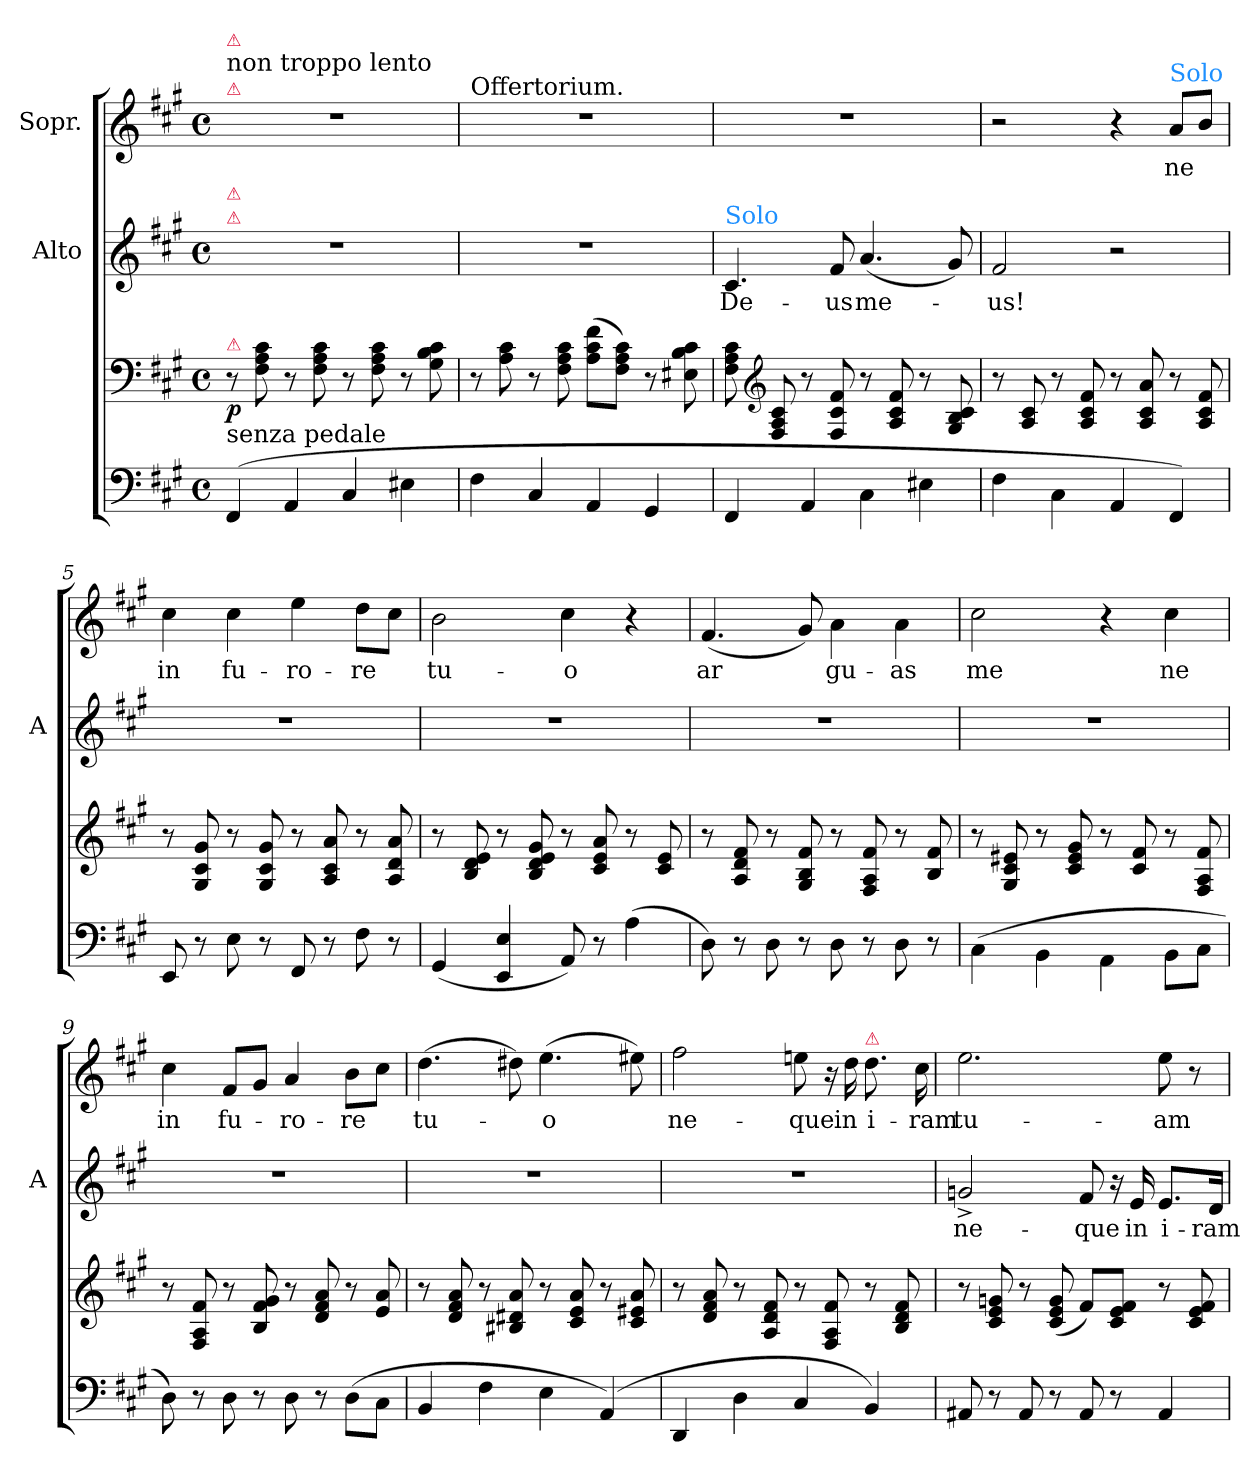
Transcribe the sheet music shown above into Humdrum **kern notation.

**kern	**kern	**dynam	**kern	**text	**kern	**text
*part3	*part3	*part3	*part2	*part2	*part1	*part1
*staff4	*staff3	*staff3/4	*staff2	*staff2	*staff1	*staff1
*	*	*	*I"Alto	*	*I"Sopr.	*
*	*	*	*I'A	*	*	*
*clefF4	*clefF4	*	*clefG2	*	*clefG2	*
*k[f#c#g#]	*k[f#c#g#]	*	*k[f#c#g#]	*	*k[f#c#g#]	*
*M4/4	*M4/4	*	*M4/4	*	*M4/4	*
*met(c)	*met(c)	*	*met(c)	*	*met(c)	*
=1	=1	=1	=1	=1	=1	=1
!	!	!	!	!	!LO:TX:a:color=crimson:t=⚠	!
!	!	!	!	!	!LO:TX:a:t=non troppo lento	!
!	!	!	!	!	!LO:TX:a:color=crimson:t=⚠	!
!	!	!	!LO:TX:a:color=crimson:t=⚠	!	!	!
!	!	!	!LO:TX:a:color=crimson:t=⚠	!	!	!
!	!LO:TX:a:color=crimson:t=⚠	!	!	!	!	!
!LO:TX:a:t=senza pedale	!	!	!	!	!	!
(4FF#/	8r	p.	1r	.	1r	.
.	8F#\ 8A\ 8c#\	.	.	.	.	.
4AA/	8r	.	.	.	.	.
.	8F#\ 8A\ 8c#\	.	.	.	.	.
4C#/	8r	.	.	.	.	.
.	8F#\ 8A\ 8c#\	.	.	.	.	.
4E#X\	8r	.	.	.	.	.
.	8G#\ 8B\ 8c#\	.	.	.	.	.
=2	=2	=2	=2	=2	=2	=2
!	!	!	!	!	!LO:TX:a:t=Offertorium.	!
4F#\	8r	.	1r	.	1r	.
.	8A\ 8c#\	.	.	.	.	.
4C#/	8r	.	.	.	.	.
.	8F#\ 8A\ 8c#\	.	.	.	.	.
4AA/	(8A\ 8c#\ 8f#\L	.	.	.	.	.
.	8F#\ 8A\ 8c#\J)	.	.	.	.	.
4GG#/	8r	.	.	.	.	.
.	8E#X\ 8B\ 8c#\	.	.	.	.	.
=3	=3	=3	=3	=3	=3	=3
!	!	!	!LO:TX:a:color=dodgerblue:t=Solo	!	!	!
4FF#/	8F#\ 8A\ 8c#\	.	4.c#/	De-	1r	.
*	*clefG2	*	*	*	*	*
.	8F#/ 8A/ 8c#/	.	.	.	.	.
4AA/	8r	.	.	.	.	.
.	8F#/ 8c#/ 8f#/	.	8f#/	-us	.	.
4C#\	8r	.	(4.a/	me-	.	.
.	8A/ 8c#/ 8f#/	.	.	.	.	.
4E#X\	8r	.	.	.	.	.
.	8G#/ 8B/ 8c#/	.	8g#/)	.	.	.
=4	=4	=4	=4	=4	=4	=4
4F#\	8r	.	2f#/	-us!	2r	.
.	8A/ 8c#/	.	.	.	.	.
4C#\	8r	.	.	.	.	.
.	8A/ 8c#/ 8f#/	.	.	.	.	.
4AA/	8r	.	2r	.	4r	.
.	8A/ 8c#/ 8a/	.	.	.	.	.
!	!	!	!	!	!LO:TX:a:color=dodgerblue:t=Solo	!
4FF#/)	8r	.	.	.	8a/L	ne
.	8A/ 8c#/ 8f#/	.	.	.	8b/J	.
=5	=5	=5	=5	=5	=5	=5
8EE/	8r	.	1r	.	4cc#\	in
8r	8G#/ 8c#/ 8g#/	.	.	.	.	.
8E\	8r	.	.	.	4cc#\	fu-
8r	8G#/ 8c#/ 8g#/	.	.	.	.	.
8FF#/	8r	.	.	.	4ee\	-ro-
8r	8A/ 8c#/ 8a/	.	.	.	.	.
8F#\	8r	.	.	.	8dd\L	-re
8r	8A/ 8d/ 8a/	.	.	.	8cc#\J	.
=6	=6	=6	=6	=6	=6	=6
(>4GG#/	8r	.	1r	.	2b\	tu-
.	8B/ 8d/ 8e/	.	.	.	.	.
4EE/ 4E/	8r	.	.	.	.	.
.	8B/ 8d/ 8e/ 8g#/	.	.	.	.	.
8AA/)	8r	.	.	.	4cc#\	-o
8r	8c#/ 8e/ 8a/	.	.	.	.	.
(4A\	8r	.	.	.	4r	.
.	8c#/ 8e/	.	.	.	.	.
=7	=7	=7	=7	=7	=7	=7
8D\)	8r	.	1r	.	(4.f#/	ar
8r	8A/ 8d/ 8f#/	.	.	.	.	.
8D\	8r	.	.	.	.	.
8r	8G#/ 8B/ 8f#/	.	.	.	8g#/)	.
8D\	8r	.	.	.	4a\	gu-
8r	8F#/ 8A/ 8f#/	.	.	.	.	.
8D\	8r	.	.	.	4a\	-as
8r	8B/ 8f#/	.	.	.	.	.
=8	=8	=8	=8	=8	=8	=8
(<4C#\	8r	.	1r	.	2cc#\	me
.	8G#/ 8c#/ 8e#X/	.	.	.	.	.
4BB\	8r	.	.	.	.	.
.	8c#/ 8e#/ 8g#/	.	.	.	.	.
4AA\	8r	.	.	.	4r	.
.	8c#/ 8f#/	.	.	.	.	.
8BB\L	8r	.	.	.	4cc#\	ne
8C#\J	8F#/ 8A/ 8f#/	.	.	.	.	.
=9	=9	=9	=9	=9	=9	=9
8D\)	8r	.	1r	.	4cc#\	in
8r	8F#/ 8A/ 8f#/	.	.	.	.	.
8D\	8r	.	.	.	8f#/L	fu-
8r	8B/ 8f#/ 8g#/	.	.	.	8g#/J	.
8D\	8r	.	.	.	4a/	-ro-
8r	8d/ 8f#/ 8a/	.	.	.	.	.
(>8D\L	8r	.	.	.	8b\L	re
8C#\J	8e/ 8a/	.	.	.	8cc#\J	.
=10	=10	=10	=10	=10	=10	=10
4BB/	8r	.	1r	.	(4.dd\	tu-
.	8d/ 8f#/ 8a/	.	.	.	.	.
4F#\	8r	.	.	.	.	.
.	8B#X/ 8d#X/ 8a/	.	.	.	8dd#X\)	.
4E\	8r	.	.	.	(4.ee\	-o
.	8c#/ 8e/ 8a/	.	.	.	.	.
(>4AA/)	8r	.	.	.	.	.
.	8c#/ 8e#X/ 8a/	.	.	.	8ee#X\)	.
=11	=11	=11	=11	=11	=11	=11
4DD/	8r	.	1r	.	2ff#\	ne-
.	8d/ 8f#/ 8a/	.	.	.	.	.
4D\	8r	.	.	.	.	.
.	8A/ 8d/ 8f#/	.	.	.	.	.
4C#/	8r	.	.	.	8een\	-que
.	8F#/ 8A/ 8f#/	.	.	.	16r	.
.	.	.	.	.	16dd\	in
!	!	!	!	!	!LO:TX:a:color=crimson:t=⚠	!
4BB/)	8r	.	.	.	8.dd\	i-
.	8B/ 8d/ 8f#/	.	.	.	.	.
.	.	.	.	.	16cc#\	-ram
=12	=12	=12	=12	=12	=12	=12
8AA#X/	8r	.	2gn^/	ne-	2.ee\	tu-
8r	8c#/ 8e/ 8gn/	.	.	.	.	.
8AA#/	8r	.	.	.	.	.
8r	(8c#/ 8e/ 8g/	.	.	.	.	.
8AA#/	8f#/L)	.	8f#/	-que	.	.
8r	8c#/ 8e/ 8f#/J	.	16r	.	.	.
.	.	.	16e/	in	.	.
4AA#/	8r	.	8.e/L	i-	8ee\	-am
.	8c#/ 8e/ 8f#/	.	.	.	8r	.
.	.	.	16d/Jk	-ram	.	.
=	=	=	=	=	=	=
*-	*-	*-	*-	*-	*-	*-
